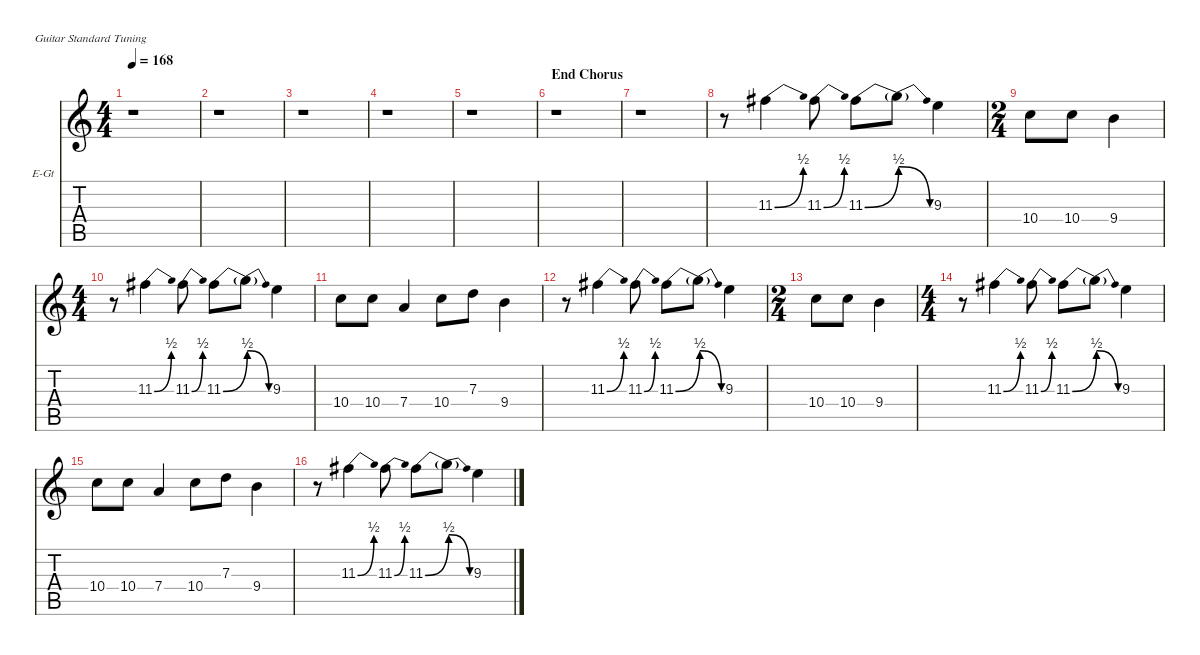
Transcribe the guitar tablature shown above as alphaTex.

\hideDynamics
\bracketExtendMode nobrackets
\firstSystemTrackNameOrientation horizontal
\otherSystemsTrackNameOrientation horizontal
\track ("Guitar I" "E-Gt") {instrument distortionguitar}
\staff {score tabs}
\tuning (E4 B3 G3 D3 A2 E2)
\ts (4 4)
\tempo 168
\clef g2
\ks c
r.1{dy f} |
r.1 |
r.1 |
r.1 |
r.1 |
\section ("" "End Chorus")
r.1 |
r.1 |
r.8 11.3{be (bend 0 0 60 2) acc #}.4 11.3{be (bend 0 0 60 2) acc #}.8 11.3{be (bend 0 0 60 2) acc #}.8 11.3{be (release 0 2 60 0) t}.8 9.3.4 |
\ts (2 4)
10.4.8 10.4.8 9.4.4 |
\ts (4 4)
r.8 11.3{be (bend 0 0 60 2) acc #}.4 11.3{be (bend 0 0 60 2) acc #}.8 11.3{be (bend 0 0 60 2) acc #}.8 11.3{be (release 0 2 60 0) t}.8 9.3.4 |
10.4.8 10.4.8 7.4.4 10.4.8 7.3.8 9.4.4 |
r.8 11.3{be (bend 0 0 60 2) acc #}.4 11.3{be (bend 0 0 60 2) acc #}.8 11.3{be (bend 0 0 60 2) acc #}.8 11.3{be (release 0 2 60 0) t}.8 9.3.4 |
\ts (2 4)
10.4.8 10.4.8 9.4.4 |
\ts (4 4)
r.8 11.3{be (bend 0 0 60 2) acc #}.4 11.3{be (bend 0 0 60 2) acc #}.8 11.3{be (bend 0 0 60 2) acc #}.8 11.3{be (release 0 2 60 0) t}.8 9.3.4 |
10.4.8 10.4.8 7.4.4 10.4.8 7.3.8 9.4.4 |
r.8 11.3{be (bend 0 0 60 2) acc #}.4 11.3{be (bend 0 0 60 2) acc #}.8 11.3{be (bend 0 0 60 2) acc #}.8 11.3{be (release 0 2 60 0) t}.8 9.3.4
